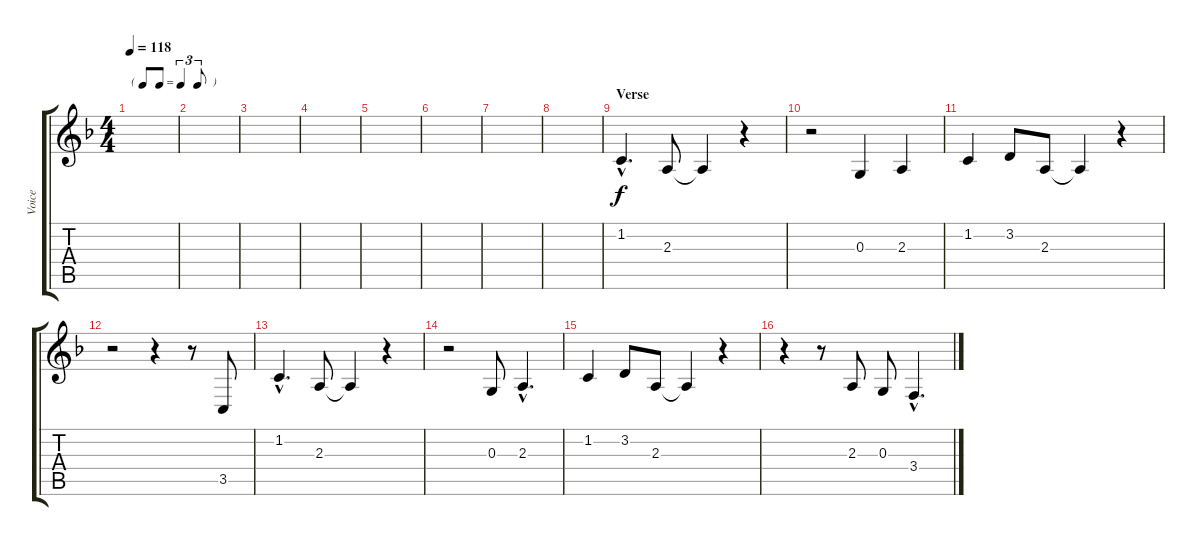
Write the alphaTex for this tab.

\track ("Voice" "Voice") {instrument lead6voice}
\staff {score tabs}
\tuning (E4 B3 G3 D3 A2 E2) {hide}
\ts (4 4)
\tf triplet8th
\tempo 118
\clef g2
\ks f
|
|
|
|
|
|
|
|
\section ("" "Verse")
1.2{hac}.4{d} 2.3.8 2.3{t}.4 r.4 |
r.2 0.3.4 2.3.4 |
1.2.4 3.2.8 2.3.8 2.3{t}.4 r.4 |
r.2 r.4 r.8 3.5.8 |
1.2{hac}.4{d} 2.3.8 2.3{t}.4 r.4 |
r.2 0.3.8 2.3{hac}.4{d} |
1.2.4 3.2.8 2.3.8 2.3{t}.4 r.4 |
r.4 r.8 2.3.8 0.3.8 3.4{hac}.4{d}
